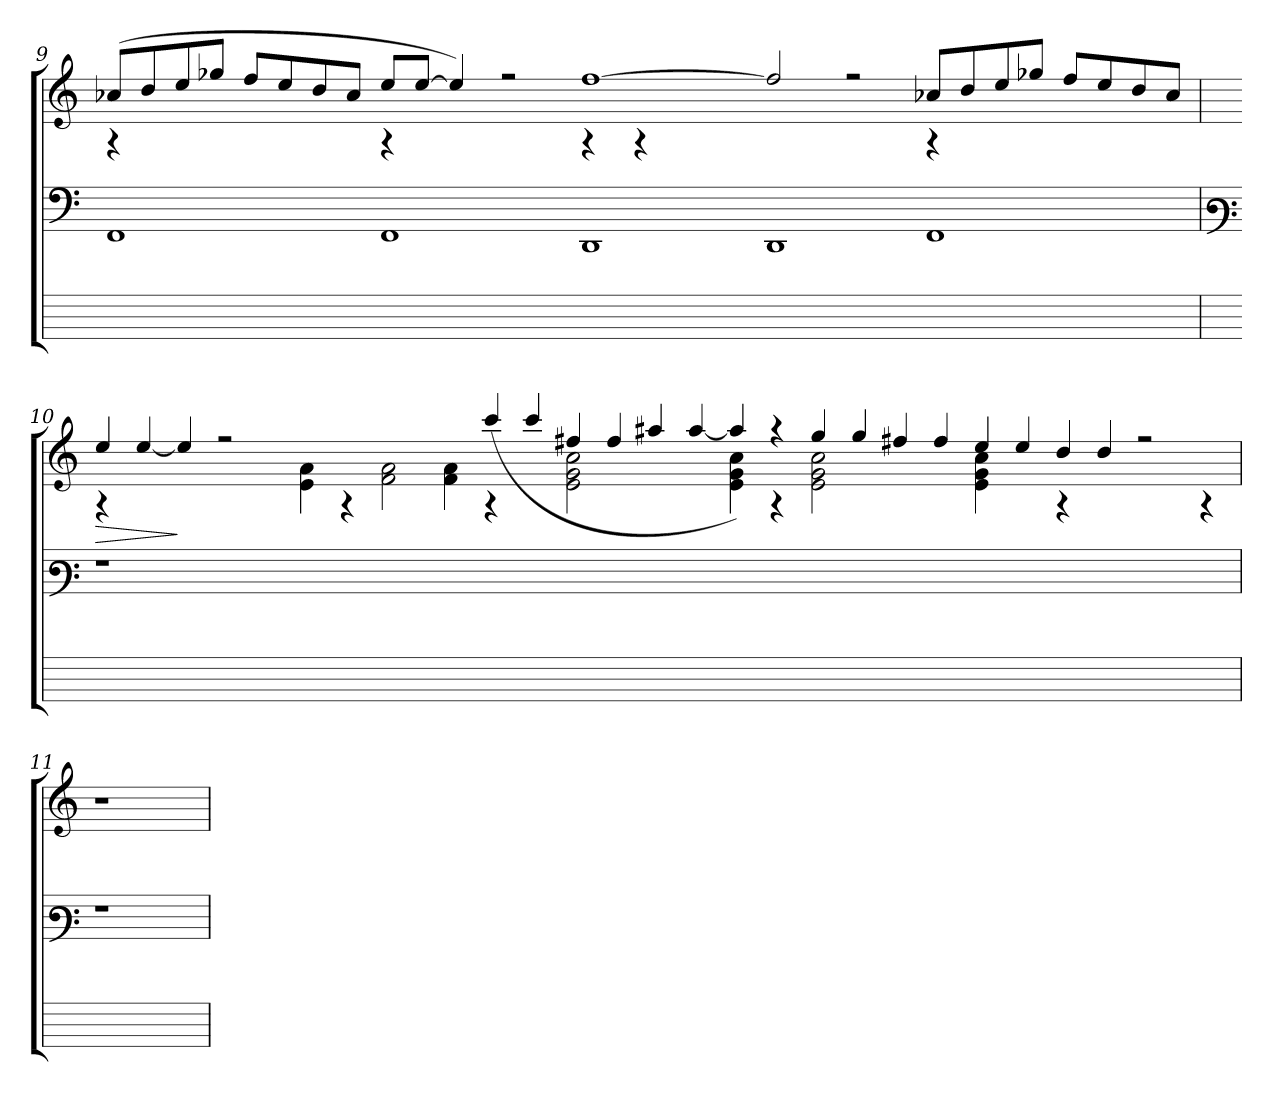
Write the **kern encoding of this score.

**kern	**kern	**kern	**dynam
*part3	*part2	*part1	*part1
*staff3	*staff2	*staff1	*staff1
!!LO:LB:g=z
*	*clefF4	*clefG3	*
=9	=9	=9	=9
*	*	*^	*
4ryy	1FF	(>8a-X/L	4rF	.
.	.	8b/	.	.
00ryy	.	8cc/	2.ryy	.
.	.	8ee-X/J	.	.
.	.	8dd/L	.	.
.	.	8cc/	.	.
.	.	8b/	.	.
.	.	8a-/J	.	.
.	1FF	8cc/L	4rF	.
.	.	[>8cc/J	.	.
.	.	4cc/])	2.ryy	.
.	.	2rdd	.	.
.	1DD	([>1dd	4rF	.
.	.	.	4rF	.
.	.	.	1.ryy	.
.	1DD	2dd/]	.	.
.	.	2rdd	.	.
.	1FF	8a-X/L	4rF	.
.	.	8b/	.	.
2.ryy	.	8cc/	2.ryy	.
.	.	8ee-X/J	.	.
.	.	8dd/L	.	.
.	.	8cc/	.	.
.	.	8b/	.	.
.	.	8a-/J	.	.
!!LO:LB:g=z	!!
=10	=10	=10	=10	=10
*	*clefF3	*	*	*
!	!	!	!	!LO:HP:b
4ryy	1r	4cc/	4rF	>
1%7ryy	.	[>4cc/	4ryy	.
*	*	*v	*v	*
.	.	4cc/]	]
.	.	2ree	.
.	00ryy	.	.
.	.	4c\ 4f\	.
.	.	4rF	.
.	.	2d\ 2f\	.
.	.	4d\ 4f\	.
*	*	*^	*
.	.	4rF	(>4aa/	.
.	.	4ryy	4aa/	.
.	.	2c\ 2e\ 2a\	4dd#X/	.
.	.	.	4dd#/	.
.	.	2ryy	4ff#X/	.
.	.	.	[>4ff#/	.
.	.	4c\ 4e\ 4a\	4ff#/])	.
.	.	4rF	4rff	.
.	.	2c\ 2e\ 2a\	4ee/	.
.	.	.	4ee/	.
.	0ryy	2ryy	4dd#X/	.
.	.	.	4dd#/	.
.	.	4c\ 4e\ 4a\	4cc/	.
.	.	4ryy	4cc/	.
.	.	4rF	4b/	.
.	.	1ryy	4b/	.
.	.	.	2ree	.
.	4ryy	.	4rF	.
*	*	*v	*v	*
!!LO:LB:g=z
=11	=11	=11	=11
4ryy	1r	1r	.
2.ryy	.	.	.
=	=	=	=
*-	*-	*-	*-
